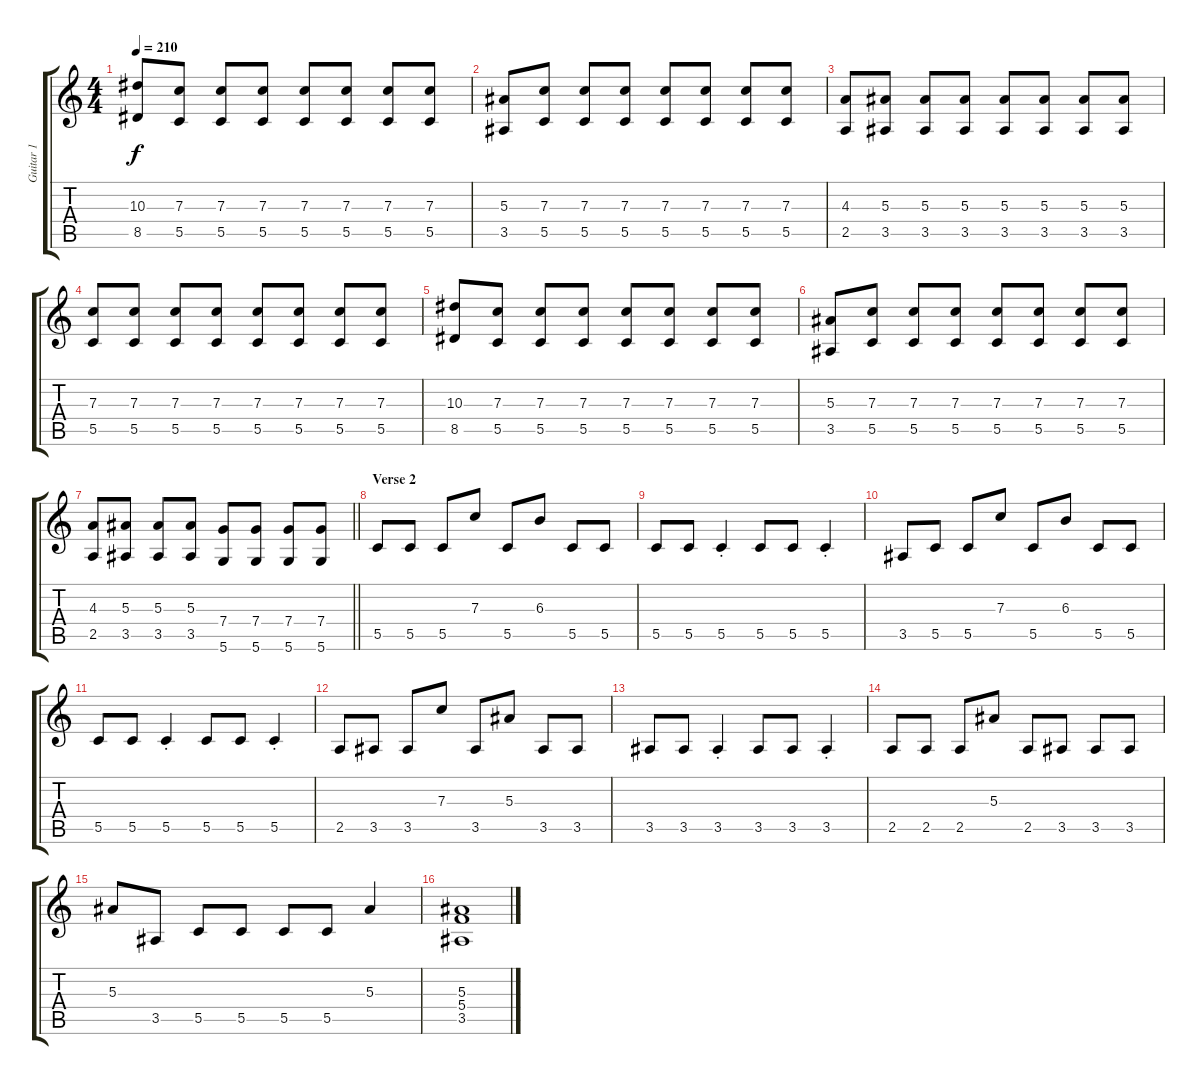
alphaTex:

\track ("Guitar 1" "Guitar 1") {instrument overdrivenguitar}
\staff {score tabs}
\tuning (D4 A3 F3 C3 G2 D2) {hide}
\ts (4 4)
\tempo 210
\clef g2
\ks c
(10.3 8.5).8{dy f} (7.3 5.5).8 (7.3 5.5).8 (7.3 5.5).8 (7.3 5.5).8 (7.3 5.5).8 (7.3 5.5).8 (7.3 5.5).8 |
(5.3 3.5).8 (7.3 5.5).8 (7.3 5.5).8 (7.3 5.5).8 (7.3 5.5).8 (7.3 5.5).8 (7.3 5.5).8 (7.3 5.5).8 |
(4.3 2.5).8 (5.3 3.5).8 (5.3 3.5).8 (5.3 3.5).8 (5.3 3.5).8 (5.3 3.5).8 (5.3 3.5).8 (5.3 3.5).8 |
(7.3 5.5).8 (7.3 5.5).8 (7.3 5.5).8 (7.3 5.5).8 (7.3 5.5).8 (7.3 5.5).8 (7.3 5.5).8 (7.3 5.5).8 |
(10.3 8.5).8 (7.3 5.5).8 (7.3 5.5).8 (7.3 5.5).8 (7.3 5.5).8 (7.3 5.5).8 (7.3 5.5).8 (7.3 5.5).8 |
(5.3 3.5).8 (7.3 5.5).8 (7.3 5.5).8 (7.3 5.5).8 (7.3 5.5).8 (7.3 5.5).8 (7.3 5.5).8 (7.3 5.5).8 |
\barLineRight lightlight
(4.3 2.5).8 (5.3 3.5).8 (5.3 3.5).8 (5.3 3.5).8 (7.4 5.6).8 (7.4 5.6).8 (7.4 5.6).8 (7.4 5.6).8 |
\section ("" "Verse 2")
5.5.8 5.5.8 5.5.8 7.3.8 5.5.8 6.3.8 5.5.8 5.5.8 |
5.5.8 5.5.8 5.5{st}.4 5.5.8 5.5.8 5.5{st}.4 |
3.5.8 5.5.8 5.5.8 7.3.8 5.5.8 6.3.8 5.5.8 5.5.8 |
5.5.8 5.5.8 5.5{st}.4 5.5.8 5.5.8 5.5{st}.4 |
2.5.8 3.5.8 3.5.8 7.3.8 3.5.8 5.3.8 3.5.8 3.5.8 |
3.5.8 3.5.8 3.5{st}.4 3.5.8 3.5.8 3.5{st}.4 |
2.5.8 2.5.8 2.5.8 5.3.8 2.5.8 3.5.8 3.5.8 3.5.8 |
5.3.8 3.5.8 5.5.8 5.5.8 5.5.8 5.5.8 5.3.4 |
(5.3 5.4 3.5).1
